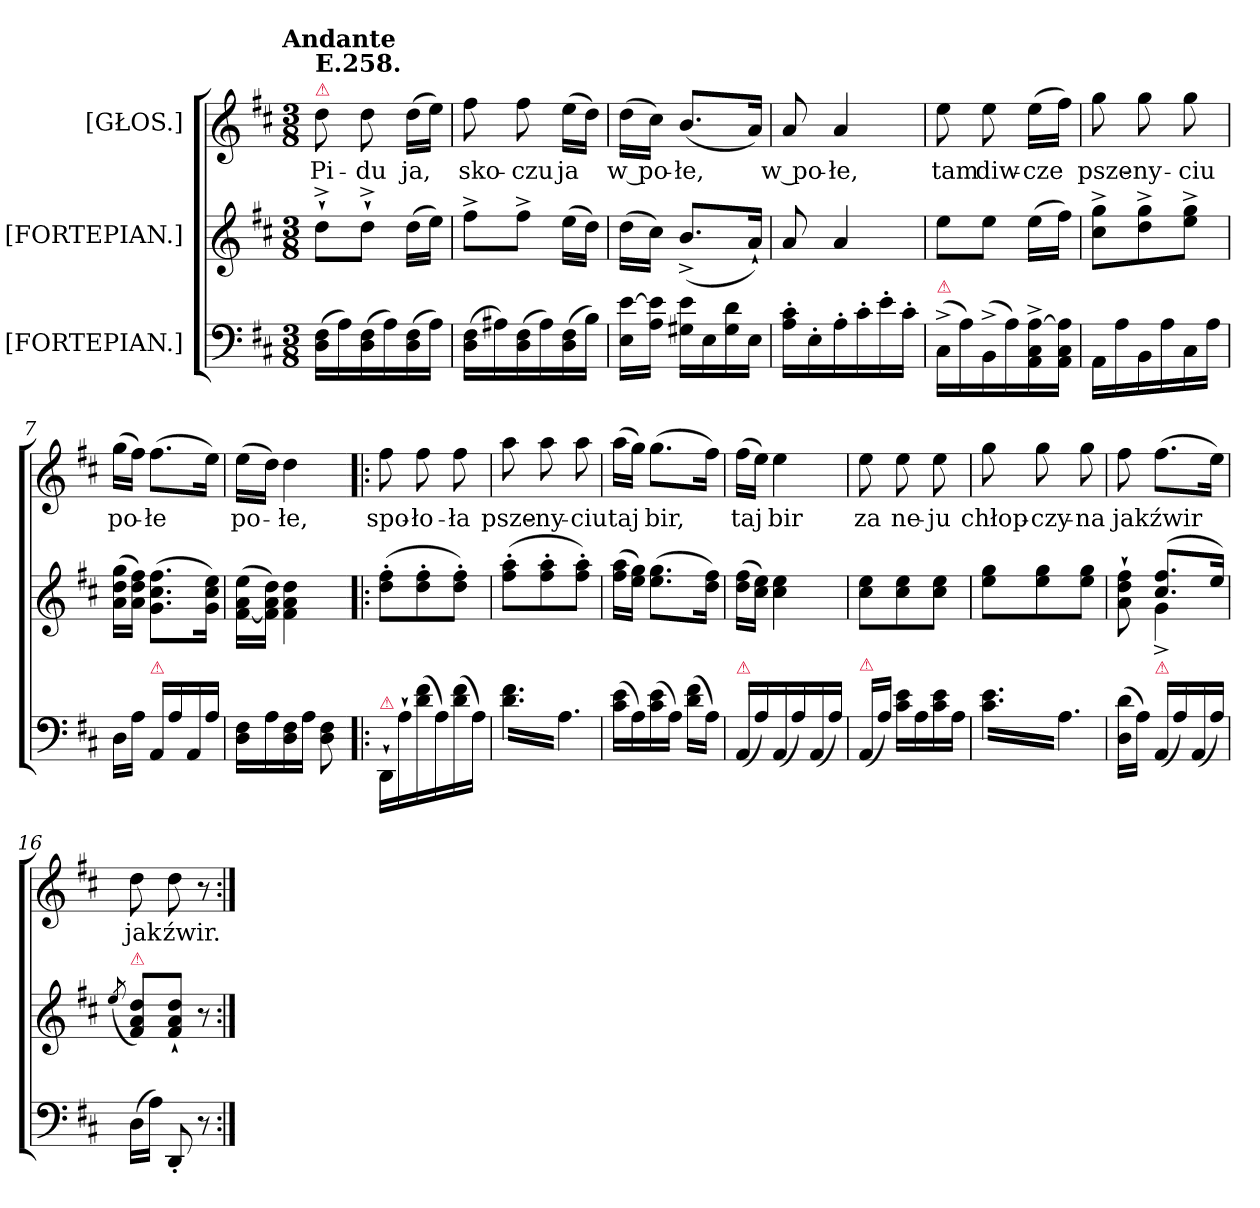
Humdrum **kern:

**kern	**kern	**kern	**text
*part3	*part2	*part1	*part1
*staff3	*staff2	*staff1	*staff1
*I"[FORTEPIAN.]	*I"[FORTEPIAN.]	*I"[GŁOS.]	*
*clefF4	*clefG2	*clefG2	*
*k[f#c#]	*k[f#c#]	*k[f#c#]	*
*D:	*D:	*D:	*
!!LO:TX:omd:t=Andante
*M3/8	*M3/8	*M3/8	*
*MM72	*MM72	*MM72	*
=1	=1	=1	=1
!	!	!LO:TX:a:color=crimson:t=⚠	!
!	!	!LO:TX:a:B:t=E.258.	!
(16D\ 16F#\LL	8dd`^<\L	8dd\	Pi-
16A\)	.	.	.
(16D\ 16F#\	8dd`^<\J	8dd\	-du
16A\)	.	.	.
(16D\ 16F#\	(16dd\LL	(16dd\LL	ja,
16A\JJ)	16ee\JJ)	16ee\JJ)	.
=2	=2	=2	=2
(16D\ 16F#\LL	8ff#^<\L	8ff#\	sko-
16A#X\)	.	.	.
(16D\ 16F#\	8ff#^<\J	8ff#\	-czu
16A#\)	.	.	.
(16D\ 16F#\	(16ee\LL	(16ee\LL	ja
16B\JJ)	16dd\JJ)	16dd\JJ)	.
=3	=3	=3	=3
16E\ [16e\LL	(16dd\LL	(16dd\LL	w po-
16A\ 16e]\JJ	16cc#\JJ)	16cc#\JJ)	.
16G#X\ 16e\LL	(8.b^/L	(8.b/L	-łe,
16E\	.	.	.
16G#\ 16d\	.	.	.
16E\JJ	16a`/Jk)	16a/Jk)	.
=4	=4	=4	=4
16A'\ 16c#'\LL	8a/	8a/	w po-
16E'\	.	.	.
16A'\	4a/	4a/	-łe,
16c#'\	.	.	.
16e'\	.	.	.
16c#'\JJ	.	.	.
=5	=5	=5	=5
!LO:TX:a:color=crimson:t=⚠	!	!	!
(16C#^<\LL	8ee\L	8ee\	tam
16A\)	.	.	.
(16BB^<\	8ee\J	8ee\	diw-
16A\)	.	.	.
16AA^<\ 16C#^<\ [16A^<\	(16ee\LL	(16ee\LL	-cze
16AA\ 16C#\ 16A]\JJ	16ff#\JJ)	16ff#\JJ)	.
=6	=6	=6	=6
16AA\LL	8cc#^<\ 8gg^<\L	8gg\	psze-
16A\	.	.	.
16BB\	8dd^<\ 8gg^<\	8gg\	-ny-
16A\	.	.	.
16C#\	8ee^<\ 8gg^<\J	8gg\	-ciu
16A\JJ	.	.	.
=7	=7	=7	=7
16D\LL	(16a\ 16dd\ 16gg\LL	(16gg\LL	po-
16A\JJ	16a\ 16dd\ 16ff#\JJ)	16ff#\JJ)	.
!LO:TX:a:color=crimson:t=⚠	!	!	!
16AA/LL	(8.g\ 8.cc#\ 8.ff#\L	(8.ff#\L	-łe
16A\	.	.	.
16AA/	.	.	.
16A\JJ	16g\ 16cc#\ 16ee\Jk)	16ee\Jk)	.
=8	=8	=8	=8
16D\ 16F#\LL	([16f#\ 16a\ 16ee\LL	(16ee\LL	po-
16A\	16f#]\ 16a\ 16dd\JJ)	16dd\JJ)	.
16D\ 16F#\	4f#\ 4a\ 4dd\	4dd\	-łe,
16A\JJ	.	.	.
8D\ 8F#\	.	.	.
=9!|:	=9!|:	=9!|:	=9!|:
!LO:TX:a:color=crimson:t=⚠	!	!	!
16DD`/LL	(8dd'\ 8ff#'\L	8ff#\	spo-
16A`\	.	.	.
(16d\ 16f#\	8dd'\ 8ff#'\	8ff#\	-ło-
16A\)	.	.	.
(16d\ 16f#\	8dd'\ 8ff#'\J)	8ff#\	-ła
16A\JJ)	.	.	.
=10	=10	=10	=10
*tremolo	*	*	*
(16d\ 16f#\LL	(8ff#'\ 8aa'\L	8aa\	psze-
16A\)	.	.	.
16d\ 16f#\	8ff#'\ 8aa'\	8aa\	-ny-
16A\)	.	.	.
16d\ 16f#\	8ff#'\ 8aa'\J)	8aa\	-ciu
16A\)JJ	.	.	.
*Xtremolo	*	*	*
=11	=11	=11	=11
(16c#\ 16e\LL	(16ff#\ 16aa\LL	(16aa\LL	taj
16A\)	16ee\ 16gg\JJ)	16gg\JJ)	.
(16c#\ 16e\	(8.ee\ 8.gg\L	(8.gg\L	bir,
16A\JJ)	.	.	.
(16d\ 16f#\LL	.	.	.
16A\JJ)	16dd\ 16ff#\Jk)	16ff#\Jk)	.
=12	=12	=12	=12
!LO:TX:a:color=crimson:t=⚠	!	!	!
(16AA/LL	(16dd\ 16ff#\LL	(16ff#\LL	taj
16A\)	16cc#\ 16ee\JJ)	16ee\JJ)	.
(16AA/	4cc#\ 4ee\	4ee\	bir
16A\)	.	.	.
(16AA/	.	.	.
16A\JJ)	.	.	.
=13	=13	=13	=13
!LO:TX:a:color=crimson:t=⚠	!	!	!
(16AA/LL	8cc#\ 8ee\L	8ee\	za
16A\JJ)	.	.	.
16c#\ 16e\LL	8cc#\ 8ee\	8ee\	ne-
16A\	.	.	.
16c#\ 16e\	8cc#\ 8ee\J	8ee\	-ju
16A\JJ	.	.	.
=14	=14	=14	=14
*tremolo	*	*	*
(16c#\ 16e\LL	8ee\ 8gg\L	8gg\	chłop-
16A\)	.	.	.
16c#\ 16e\	8ee\ 8gg\	8gg\	-czy-
16A\)	.	.	.
16c#\ 16e\	8ee\ 8gg\J	8gg\	-na
16A\)JJ	.	.	.
*Xtremolo	*	*	*
=15	=15	=15	=15
*	*^	*	*
(16D\ 16d\LL	8a`\ 8dd`\ 8ff#`\	8ryy	8ff#\	jak
16A\JJ)	.	.	.	.
!LO:TX:a:color=crimson:t=⚠	!	!	!	!
(16AA/LL	(<8.cc#/ 8.ff#/L	4g^\	(8.ff#\L	źwir
16A\)	.	.	.	.
(16AA/	.	.	.	.
16A\JJ)	16ee/Jk)	.	16ee\Jk)	.
*	*v	*v	*	*
=16	=16	=16	=16
.	(<8qee/	.	.
!	!LO:TX:a:color=crimson:t=⚠	!	!
(16D\LL	8f#/ 8a/ 8dd/L)	8dd\	jak
16A\JJ)	.	.	.
8DD'>/	8f#`/ 8a`/ 8dd`/J	8dd\	źwir.
8r	8r	8r	.
=:|!	=:|!	=:|!	=:|!
*-	*-	*-	*-
